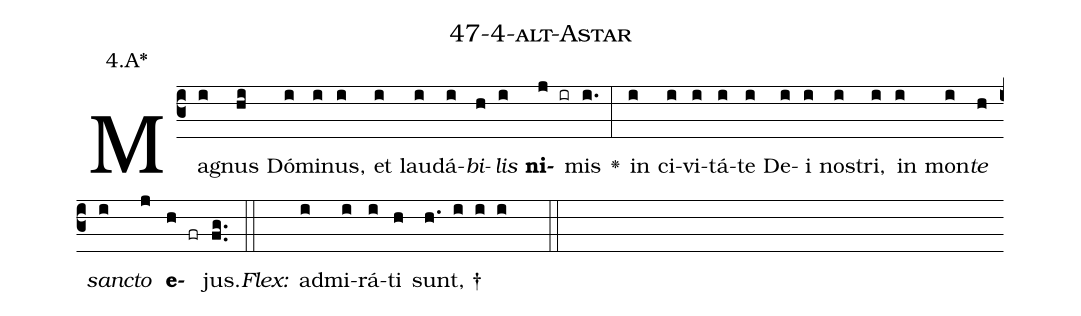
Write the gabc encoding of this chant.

name: 47-4-alt-Astar;
annotation: 4.A*;
%%
(c3)Ma(i)gnus(hi) Dó(i)mi(i)nus,(i) et(i) lau(i)dá(i)<i>bi</i>(h)<i>lis</i>(i) <b>ni</b>(j ir)mis(i.) <v>\greheightstar</v>(:) in(i) ci(i)vi(i)tá(i)te(i) De(i)i(i) nos(i)tri,(i) in(i) mon(i)<i>te</i>(h) <i>sanc</i>(i)<i>to</i>(j) <b>e</b>(h fr)jus.(fg..) (::)
<i>Flex:</i>()  ad(i)mi(i)rá(i)ti(h) sunt, †(h. i i i  ::)

%E(i) u(h) o(i) u(j) a(h) e.(fg..) (::)
